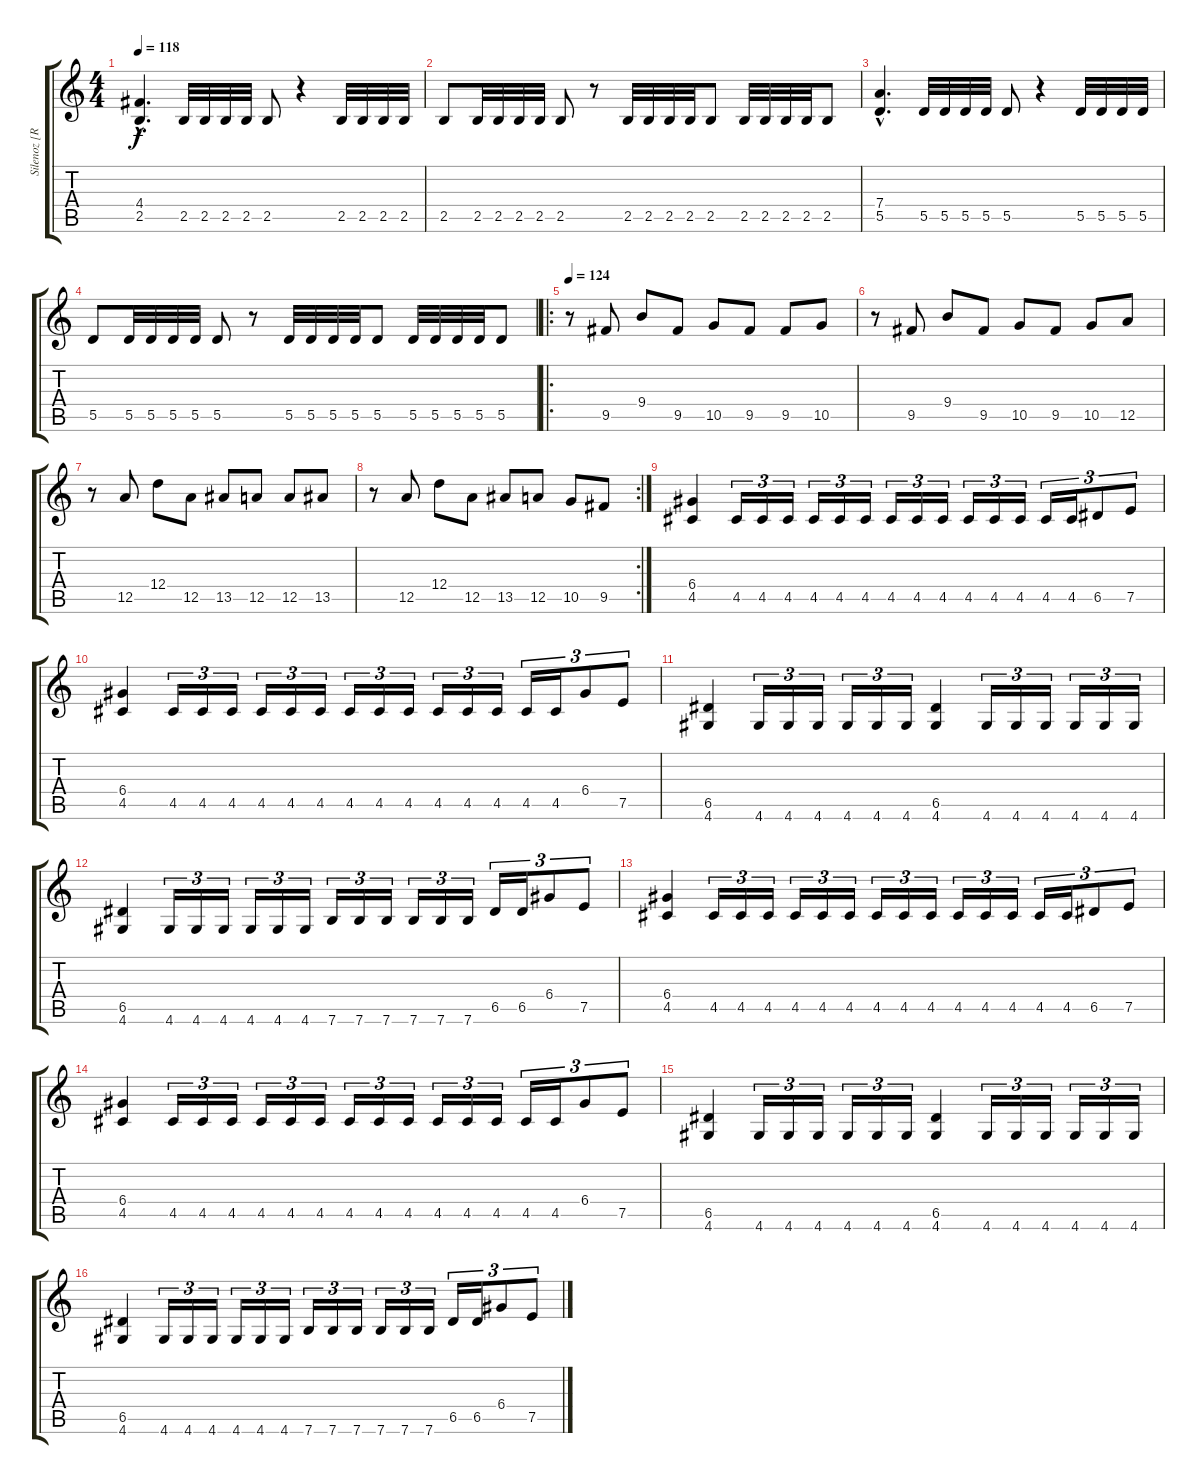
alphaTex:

\track ("Silenoz [Rhythm Guitar]" "Silenoz [R") {instrument distortionguitar}
\staff {score tabs}
\tuning (E4 B3 G3 D3 A2 E2) {hide}
\ts (4 4)
\tempo 118
\clef g2
\ks c
(4.4{hac} 2.5{hac}).4{d dy f} 2.5.32 2.5.32 2.5.32 2.5.32 2.5.8 r.4 2.5.32 2.5.32 2.5.32 2.5.32 |
2.5.8 2.5.32 2.5.32 2.5.32 2.5.32 2.5.8 r.8 2.5.32 2.5.32 2.5.32 2.5.32 2.5.8 2.5.32 2.5.32 2.5.32 2.5.32 2.5.8 |
(7.4{hac} 5.5{hac}).4{d} 5.5.32 5.5.32 5.5.32 5.5.32 5.5.8 r.4 5.5.32 5.5.32 5.5.32 5.5.32 |
5.5.8 5.5.32 5.5.32 5.5.32 5.5.32 5.5.8 r.8 5.5.32 5.5.32 5.5.32 5.5.32 5.5.8 5.5.32 5.5.32 5.5.32 5.5.32 5.5.8 |
\ro
\tempo 124
r.8 9.5.8 9.4.8 9.5.8 10.5.8 9.5.8 9.5.8 10.5.8 |
r.8 9.5.8 9.4.8 9.5.8 10.5.8 9.5.8 10.5.8 12.5.8 |
r.8 12.5.8 12.4.8 12.5.8 13.5.8 12.5.8 12.5.8 13.5.8 |
\rc 2
r.8 12.5.8 12.4.8 12.5.8 13.5.8 12.5.8 10.5.8 9.5.8 |
(6.4 4.5).4 4.5.16{tu (3 2)} 4.5.16{tu (3 2)} 4.5.16{tu (3 2)} 4.5.16{tu (3 2)} 4.5.16{tu (3 2)} 4.5.16{tu (3 2)} 4.5.16{tu (3 2)} 4.5.16{tu (3 2)} 4.5.16{tu (3 2)} 4.5.16{tu (3 2)} 4.5.16{tu (3 2)} 4.5.16{tu (3 2)} 4.5.16{tu (3 2)} 4.5.16{tu (3 2)} 6.5.8{tu (3 2)} 7.5.8{tu (3 2)} |
(6.4 4.5).4 4.5.16{tu (3 2)} 4.5.16{tu (3 2)} 4.5.16{tu (3 2)} 4.5.16{tu (3 2)} 4.5.16{tu (3 2)} 4.5.16{tu (3 2)} 4.5.16{tu (3 2)} 4.5.16{tu (3 2)} 4.5.16{tu (3 2)} 4.5.16{tu (3 2)} 4.5.16{tu (3 2)} 4.5.16{tu (3 2)} 4.5.16{tu (3 2)} 4.5.16{tu (3 2)} 6.4.8{tu (3 2)} 7.5.8{tu (3 2)} |
(6.5 4.6).4 4.6.16{tu (3 2)} 4.6.16{tu (3 2)} 4.6.16{tu (3 2)} 4.6.16{tu (3 2)} 4.6.16{tu (3 2)} 4.6.16{tu (3 2)} (6.5 4.6).4 4.6.16{tu (3 2)} 4.6.16{tu (3 2)} 4.6.16{tu (3 2)} 4.6.16{tu (3 2)} 4.6.16{tu (3 2)} 4.6.16{tu (3 2)} |
(6.5 4.6).4 4.6.16{tu (3 2)} 4.6.16{tu (3 2)} 4.6.16{tu (3 2)} 4.6.16{tu (3 2)} 4.6.16{tu (3 2)} 4.6.16{tu (3 2)} 7.6.16{tu (3 2)} 7.6.16{tu (3 2)} 7.6.16{tu (3 2)} 7.6.16{tu (3 2)} 7.6.16{tu (3 2)} 7.6.16{tu (3 2)} 6.5.16{tu (3 2)} 6.5.16{tu (3 2)} 6.4.8{tu (3 2)} 7.5.8{tu (3 2)} |
(6.4 4.5).4 4.5.16{tu (3 2)} 4.5.16{tu (3 2)} 4.5.16{tu (3 2)} 4.5.16{tu (3 2)} 4.5.16{tu (3 2)} 4.5.16{tu (3 2)} 4.5.16{tu (3 2)} 4.5.16{tu (3 2)} 4.5.16{tu (3 2)} 4.5.16{tu (3 2)} 4.5.16{tu (3 2)} 4.5.16{tu (3 2)} 4.5.16{tu (3 2)} 4.5.16{tu (3 2)} 6.5.8{tu (3 2)} 7.5.8{tu (3 2)} |
(6.4 4.5).4 4.5.16{tu (3 2)} 4.5.16{tu (3 2)} 4.5.16{tu (3 2)} 4.5.16{tu (3 2)} 4.5.16{tu (3 2)} 4.5.16{tu (3 2)} 4.5.16{tu (3 2)} 4.5.16{tu (3 2)} 4.5.16{tu (3 2)} 4.5.16{tu (3 2)} 4.5.16{tu (3 2)} 4.5.16{tu (3 2)} 4.5.16{tu (3 2)} 4.5.16{tu (3 2)} 6.4.8{tu (3 2)} 7.5.8{tu (3 2)} |
(6.5 4.6).4 4.6.16{tu (3 2)} 4.6.16{tu (3 2)} 4.6.16{tu (3 2)} 4.6.16{tu (3 2)} 4.6.16{tu (3 2)} 4.6.16{tu (3 2)} (6.5 4.6).4 4.6.16{tu (3 2)} 4.6.16{tu (3 2)} 4.6.16{tu (3 2)} 4.6.16{tu (3 2)} 4.6.16{tu (3 2)} 4.6.16{tu (3 2)} |
(6.5 4.6).4 4.6.16{tu (3 2)} 4.6.16{tu (3 2)} 4.6.16{tu (3 2)} 4.6.16{tu (3 2)} 4.6.16{tu (3 2)} 4.6.16{tu (3 2)} 7.6.16{tu (3 2)} 7.6.16{tu (3 2)} 7.6.16{tu (3 2)} 7.6.16{tu (3 2)} 7.6.16{tu (3 2)} 7.6.16{tu (3 2)} 6.5.16{tu (3 2)} 6.5.16{tu (3 2)} 6.4.8{tu (3 2)} 7.5.8{tu (3 2)}
